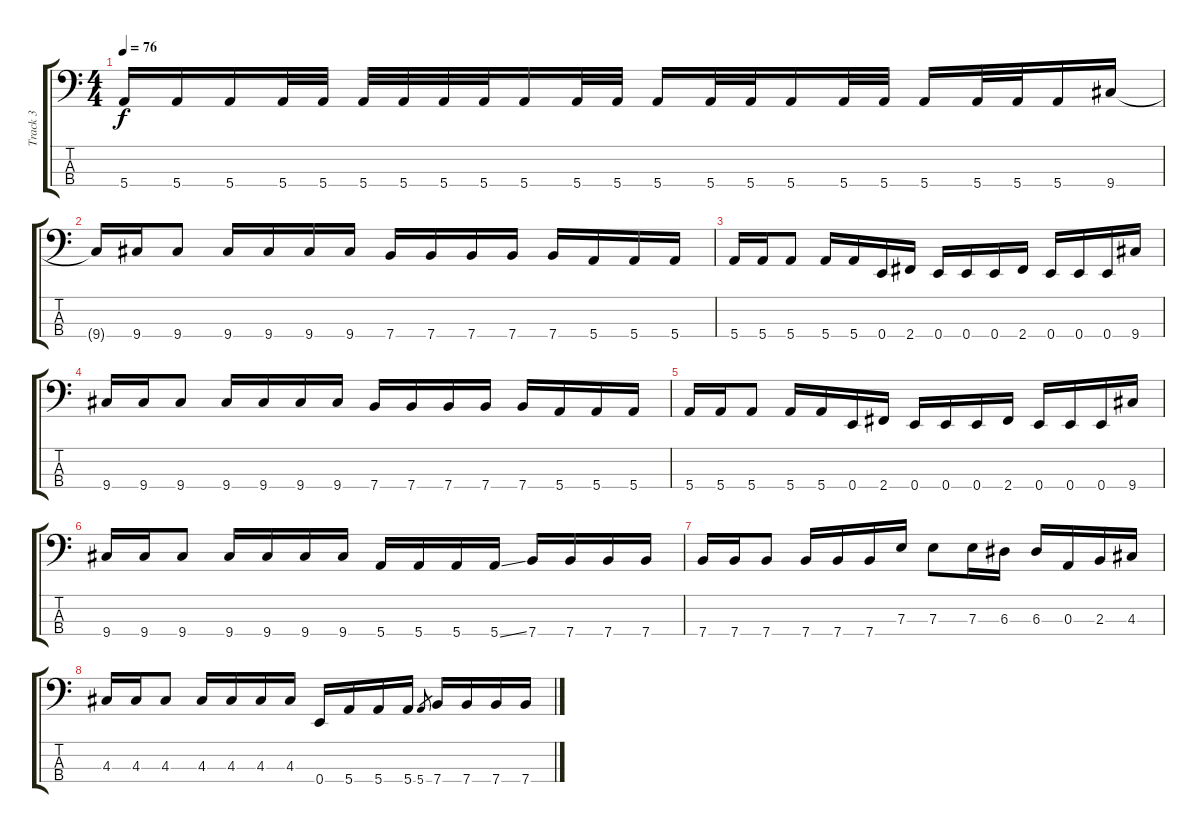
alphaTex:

\track ("Track 3" "Track 3") {instrument electricbassfinger}
\staff {score tabs}
\tuning (G2 D2 A1 E1) {hide}
\ts (4 4)
\tempo 76
\clef f4
\ks c
5.4.16{dy f} 5.4.16 5.4.16 5.4.32 5.4.32 5.4.32 5.4.32 5.4.32 5.4.32 5.4.16 5.4.32 5.4.32 5.4.16 5.4.32 5.4.32 5.4.16 5.4.32 5.4.32 5.4.16 5.4.32 5.4.32 5.4.16 9.4.16 |
9.4{t}.16 9.4.16 9.4.8 9.4.16 9.4.16 9.4.16 9.4.16 7.4.16 7.4.16 7.4.16 7.4.16 7.4.16 5.4.16 5.4.16 5.4.16 |
5.4.16 5.4.16 5.4.8 5.4.16 5.4.16 0.4.16 2.4.16 0.4.16 0.4.16 0.4.16 2.4.16 0.4.16 0.4.16 0.4.16 9.4.16 |
9.4.16 9.4.16 9.4.8 9.4.16 9.4.16 9.4.16 9.4.16 7.4.16 7.4.16 7.4.16 7.4.16 7.4.16 5.4.16 5.4.16 5.4.16 |
5.4.16 5.4.16 5.4.8 5.4.16 5.4.16 0.4.16 2.4.16 0.4.16 0.4.16 0.4.16 2.4.16 0.4.16 0.4.16 0.4.16 9.4.16 |
9.4.16 9.4.16 9.4.8 9.4.16 9.4.16 9.4.16 9.4.16 5.4.16 5.4.16 5.4.16 5.4{ss}.16 7.4.16 7.4.16 7.4.16 7.4.16 |
7.4.16 7.4.16 7.4.8 7.4.16 7.4.16 7.4.16 7.3.16 7.3.8 7.3.16 6.3.16 6.3.16 0.3.16 2.3.16 4.3.16 |
4.3.16 4.3.16 4.3.8 4.3.16 4.3.16 4.3.16 4.3.16 0.4.16 5.4.16 5.4.16 5.4.16 5.4.8{gr} 7.4.16 7.4.16 7.4.16 7.4.16
